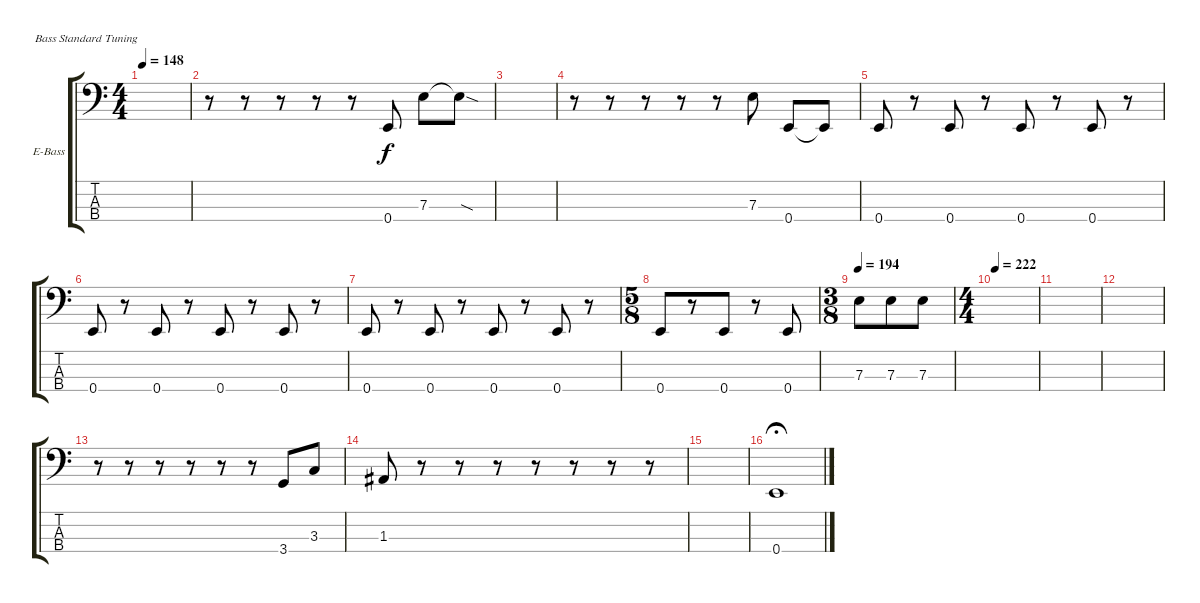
\bracketExtendMode groupsimilarinstruments
\firstSystemTrackNameOrientation horizontal
\otherSystemsTrackNameOrientation horizontal
\track ("Electric Bass" "E-Bass") {instrument electricbassfinger}
\staff {score tabs}
\tuning (G2 D2 A1 E1)
\ts (4 4)
\tempo 148
\clef f4
\scale
0.333333
\ks c
|
\scale
0.333333 r.8 r.8 r.8 r.8 r.8 0.4.8 7.3.8 7.3{sod t}.8 |
\scale
0.333333 |
\scale
0.333333 r.8 r.8 r.8 r.8 r.8 7.3.8 0.4.8 0.4{t}.8 |
\scale
0.333333 0.4.8 r.8 0.4.8 r.8 0.4.8 r.8 0.4.8 r.8 |
\scale
0.333333 0.4.8 r.8 0.4.8 r.8 0.4.8 r.8 0.4.8 r.8 |
\scale
0.333333 0.4.8 r.8 0.4.8 r.8 0.4.8 r.8 0.4.8 r.8 |
\ts (5 8)
\scale
0.333333 0.4.8 r.8 0.4.8 r.8 0.4.8 |
\ts (3 8)
\tempo 194
7.3.8 7.3.8 7.3.8 |
\ts (4 4)
\tempo 222
|
|
|
r.8 r.8 r.8 r.8 r.8 r.8 3.4.8 3.3.8 |
1.3.8 r.8 r.8 r.8 r.8 r.8 r.8 r.8 |
|
0.4.1{fermata (medium 0.5)}
